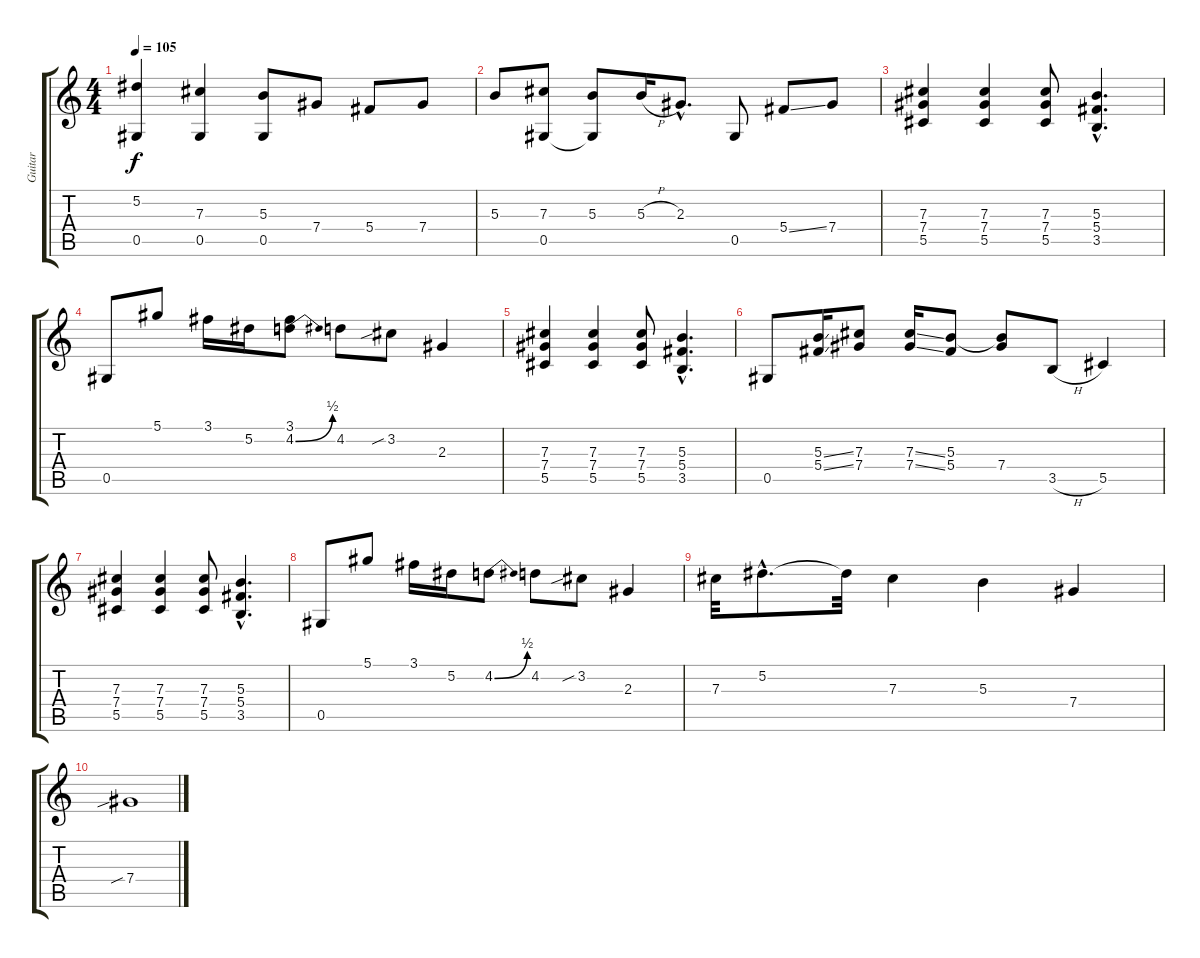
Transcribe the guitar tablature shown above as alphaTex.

\track ("Guitar" "Guitar") {instrument distortionguitar}
\staff {score tabs}
\tuning (Eb4 Bb3 Gb3 Db3 Ab2 Eb2) {hide}
\ts (4 4)
\tempo 105
\clef g2
\ks c
(5.2 0.5).4{dy f} (7.3 0.5).4 (5.3 0.5).8 7.4.8 5.4.8 7.4.8 |
5.3.8 (7.3 0.5).8 (5.3 0.5{t}).8 5.3{h}.16 2.3{hac}.8{d} 0.5.8 5.4{ss}.8 7.4.8 |
(7.3 7.4 5.5).4 (7.3 7.4 5.5).4 (7.3 7.4 5.5).8 (5.3{hac} 5.4{hac} 3.5{hac}).4{d} |
0.5.8 5.1.8 3.1.16 5.2.16 (3.1 4.2{be (bend 0 0 60 2)}).8 4.2.8 3.2{sib}.8 2.3.4 |
(7.3 7.4 5.5).4 (7.3 7.4 5.5).4 (7.3 7.4 5.5).8 (5.3{hac} 5.4{hac} 3.5{hac}).4{d} |
0.5.8 (5.3{ss} 5.4{ss}).16 (7.3 7.4).8 (7.3{ss} 7.4{ss}).16 (5.3 5.4).8 (5.3{t} 7.4).8 3.5{h}.8 5.5.4 |
(7.3 7.4 5.5).4 (7.3 7.4 5.5).4 (7.3 7.4 5.5).8 (5.3{hac} 5.4{hac} 3.5{hac}).4{d} |
0.5.8 5.1.8 3.1.16 5.2.16 4.2{be (bend 0 0 60 2)}.8 4.2.8 3.2{sib}.8 2.3.4 |
7.3.32 5.2{hac}.8{d} 5.2{t}.32 7.3.4 5.3.4 7.4.4 |
7.4{sib}.1
